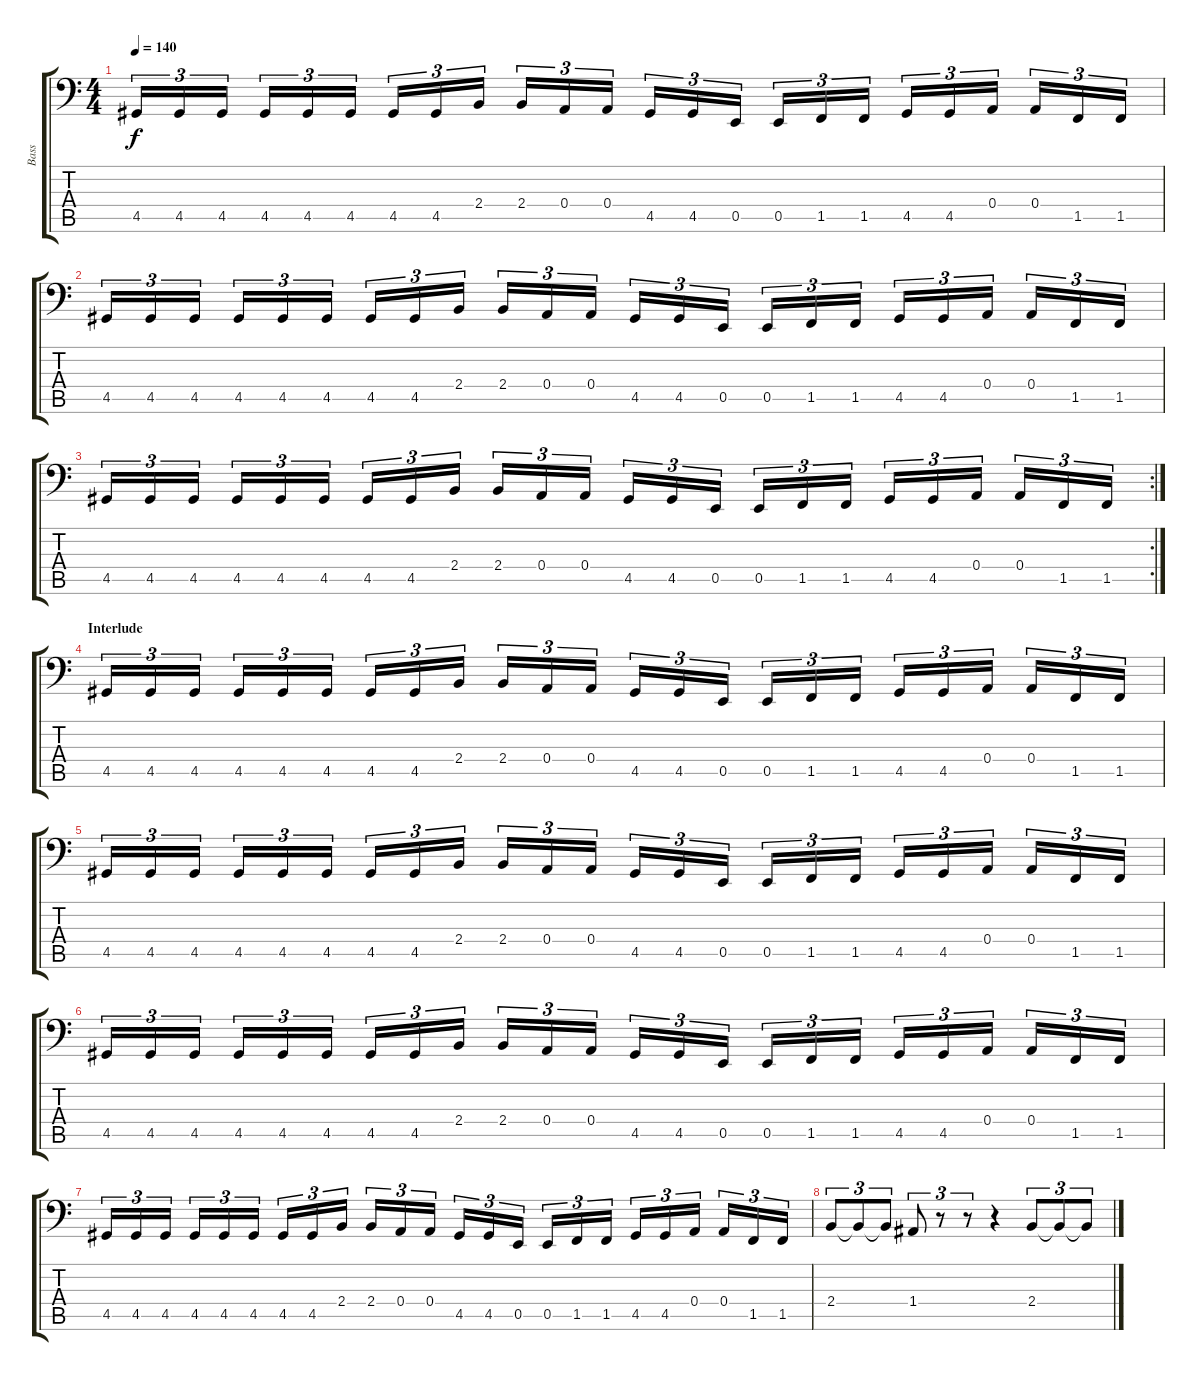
\track ("Bass" "Bass") {instrument electricbassfinger}
\staff {score tabs}
\tuning (C3 G2 D2 A1 E1 B0) {hide}
\ts (4 4)
\tempo 140
\clef f4
\ks c
4.5.16{tu (3 2) dy f} 4.5.16{tu (3 2)} 4.5.16{tu (3 2)} 4.5.16{tu (3 2)} 4.5.16{tu (3 2)} 4.5.16{tu (3 2)} 4.5.16{tu (3 2)} 4.5.16{tu (3 2)} 2.4.16{tu (3 2)} 2.4.16{tu (3 2)} 0.4.16{tu (3 2)} 0.4.16{tu (3 2)} 4.5.16{tu (3 2)} 4.5.16{tu (3 2)} 0.5.16{tu (3 2)} 0.5.16{tu (3 2)} 1.5.16{tu (3 2)} 1.5.16{tu (3 2)} 4.5.16{tu (3 2)} 4.5.16{tu (3 2)} 0.4.16{tu (3 2)} 0.4.16{tu (3 2)} 1.5.16{tu (3 2)} 1.5.16{tu (3 2)} |
4.5.16{tu (3 2)} 4.5.16{tu (3 2)} 4.5.16{tu (3 2)} 4.5.16{tu (3 2)} 4.5.16{tu (3 2)} 4.5.16{tu (3 2)} 4.5.16{tu (3 2)} 4.5.16{tu (3 2)} 2.4.16{tu (3 2)} 2.4.16{tu (3 2)} 0.4.16{tu (3 2)} 0.4.16{tu (3 2)} 4.5.16{tu (3 2)} 4.5.16{tu (3 2)} 0.5.16{tu (3 2)} 0.5.16{tu (3 2)} 1.5.16{tu (3 2)} 1.5.16{tu (3 2)} 4.5.16{tu (3 2)} 4.5.16{tu (3 2)} 0.4.16{tu (3 2)} 0.4.16{tu (3 2)} 1.5.16{tu (3 2)} 1.5.16{tu (3 2)} |
\rc 2
4.5.16{tu (3 2)} 4.5.16{tu (3 2)} 4.5.16{tu (3 2)} 4.5.16{tu (3 2)} 4.5.16{tu (3 2)} 4.5.16{tu (3 2)} 4.5.16{tu (3 2)} 4.5.16{tu (3 2)} 2.4.16{tu (3 2)} 2.4.16{tu (3 2)} 0.4.16{tu (3 2)} 0.4.16{tu (3 2)} 4.5.16{tu (3 2)} 4.5.16{tu (3 2)} 0.5.16{tu (3 2)} 0.5.16{tu (3 2)} 1.5.16{tu (3 2)} 1.5.16{tu (3 2)} 4.5.16{tu (3 2)} 4.5.16{tu (3 2)} 0.4.16{tu (3 2)} 0.4.16{tu (3 2)} 1.5.16{tu (3 2)} 1.5.16{tu (3 2)} |
\section ("" "Interlude")
4.5.16{tu (3 2)} 4.5.16{tu (3 2)} 4.5.16{tu (3 2)} 4.5.16{tu (3 2)} 4.5.16{tu (3 2)} 4.5.16{tu (3 2)} 4.5.16{tu (3 2)} 4.5.16{tu (3 2)} 2.4.16{tu (3 2)} 2.4.16{tu (3 2)} 0.4.16{tu (3 2)} 0.4.16{tu (3 2)} 4.5.16{tu (3 2)} 4.5.16{tu (3 2)} 0.5.16{tu (3 2)} 0.5.16{tu (3 2)} 1.5.16{tu (3 2)} 1.5.16{tu (3 2)} 4.5.16{tu (3 2)} 4.5.16{tu (3 2)} 0.4.16{tu (3 2)} 0.4.16{tu (3 2)} 1.5.16{tu (3 2)} 1.5.16{tu (3 2)} |
4.5.16{tu (3 2)} 4.5.16{tu (3 2)} 4.5.16{tu (3 2)} 4.5.16{tu (3 2)} 4.5.16{tu (3 2)} 4.5.16{tu (3 2)} 4.5.16{tu (3 2)} 4.5.16{tu (3 2)} 2.4.16{tu (3 2)} 2.4.16{tu (3 2)} 0.4.16{tu (3 2)} 0.4.16{tu (3 2)} 4.5.16{tu (3 2)} 4.5.16{tu (3 2)} 0.5.16{tu (3 2)} 0.5.16{tu (3 2)} 1.5.16{tu (3 2)} 1.5.16{tu (3 2)} 4.5.16{tu (3 2)} 4.5.16{tu (3 2)} 0.4.16{tu (3 2)} 0.4.16{tu (3 2)} 1.5.16{tu (3 2)} 1.5.16{tu (3 2)} |
4.5.16{tu (3 2)} 4.5.16{tu (3 2)} 4.5.16{tu (3 2)} 4.5.16{tu (3 2)} 4.5.16{tu (3 2)} 4.5.16{tu (3 2)} 4.5.16{tu (3 2)} 4.5.16{tu (3 2)} 2.4.16{tu (3 2)} 2.4.16{tu (3 2)} 0.4.16{tu (3 2)} 0.4.16{tu (3 2)} 4.5.16{tu (3 2)} 4.5.16{tu (3 2)} 0.5.16{tu (3 2)} 0.5.16{tu (3 2)} 1.5.16{tu (3 2)} 1.5.16{tu (3 2)} 4.5.16{tu (3 2)} 4.5.16{tu (3 2)} 0.4.16{tu (3 2)} 0.4.16{tu (3 2)} 1.5.16{tu (3 2)} 1.5.16{tu (3 2)} |
4.5.16{tu (3 2)} 4.5.16{tu (3 2)} 4.5.16{tu (3 2)} 4.5.16{tu (3 2)} 4.5.16{tu (3 2)} 4.5.16{tu (3 2)} 4.5.16{tu (3 2)} 4.5.16{tu (3 2)} 2.4.16{tu (3 2)} 2.4.16{tu (3 2)} 0.4.16{tu (3 2)} 0.4.16{tu (3 2)} 4.5.16{tu (3 2)} 4.5.16{tu (3 2)} 0.5.16{tu (3 2)} 0.5.16{tu (3 2)} 1.5.16{tu (3 2)} 1.5.16{tu (3 2)} 4.5.16{tu (3 2)} 4.5.16{tu (3 2)} 0.4.16{tu (3 2)} 0.4.16{tu (3 2)} 1.5.16{tu (3 2)} 1.5.16{tu (3 2)} |
2.4.8{tu (3 2)} 2.4{t}.8{tu (3 2)} 2.4{t}.8{tu (3 2)} 1.4.8{tu (3 2)} r.8{tu (3 2)} r.8{tu (3 2)} r.4 2.4.8{tu (3 2)} 2.4{t}.8{tu (3 2)} 2.4{t}.8{tu (3 2)}
